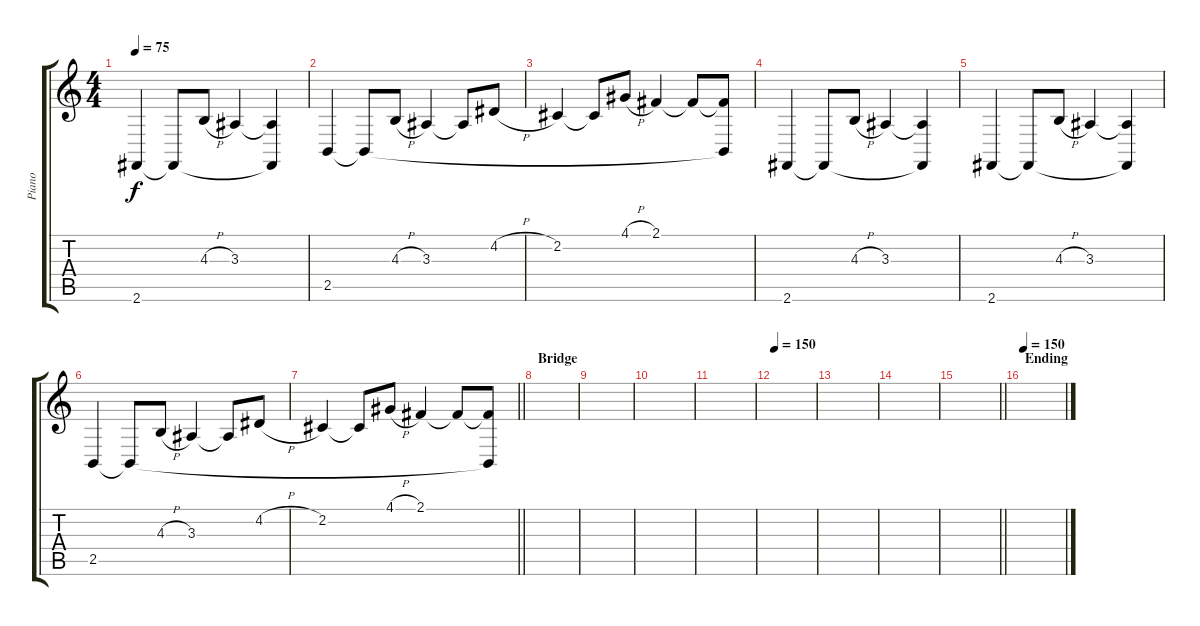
\track ("Piano" "Piano") {instrument acousticgrandpiano}
\staff {score tabs}
\tuning (E4 B3 G3 D3 A2 E2) {hide}
\ts (4 4)
\tempo 75
\clef g2
\ks c
2.6.4{dy f} 2.6{t}.8 4.3{h}.8 3.3.4 (3.3{t} 2.6{t}).4 |
2.5.4 2.5{t}.8 4.3{h}.8 3.3.4 3.3{t}.8 4.2{h}.8 |
2.2.4 2.2{t}.8 4.1{h}.8 2.1.4 2.1{t}.8 (2.1{t} 2.5{t}).8 |
2.6.4 2.6{t}.8 4.3{h}.8 3.3.4 (3.3{t} 2.6{t}).4 |
2.6.4 2.6{t}.8 4.3{h}.8 3.3.4 (3.3{t} 2.6{t}).4 |
2.5.4 2.5{t}.8 4.3{h}.8 3.3.4 3.3{t}.8 4.2{h}.8 |
\barLineRight lightlight
2.2.4 2.2{t}.8 4.1{h}.8 2.1.4 2.1{t}.8 (2.1{t} 2.5{t}).8 |
\section ("" "Bridge")
|
|
|
|
\tempo 150
|
|
|
\barLineRight lightlight
|
\section ("" "Ending")
\tempo 150
